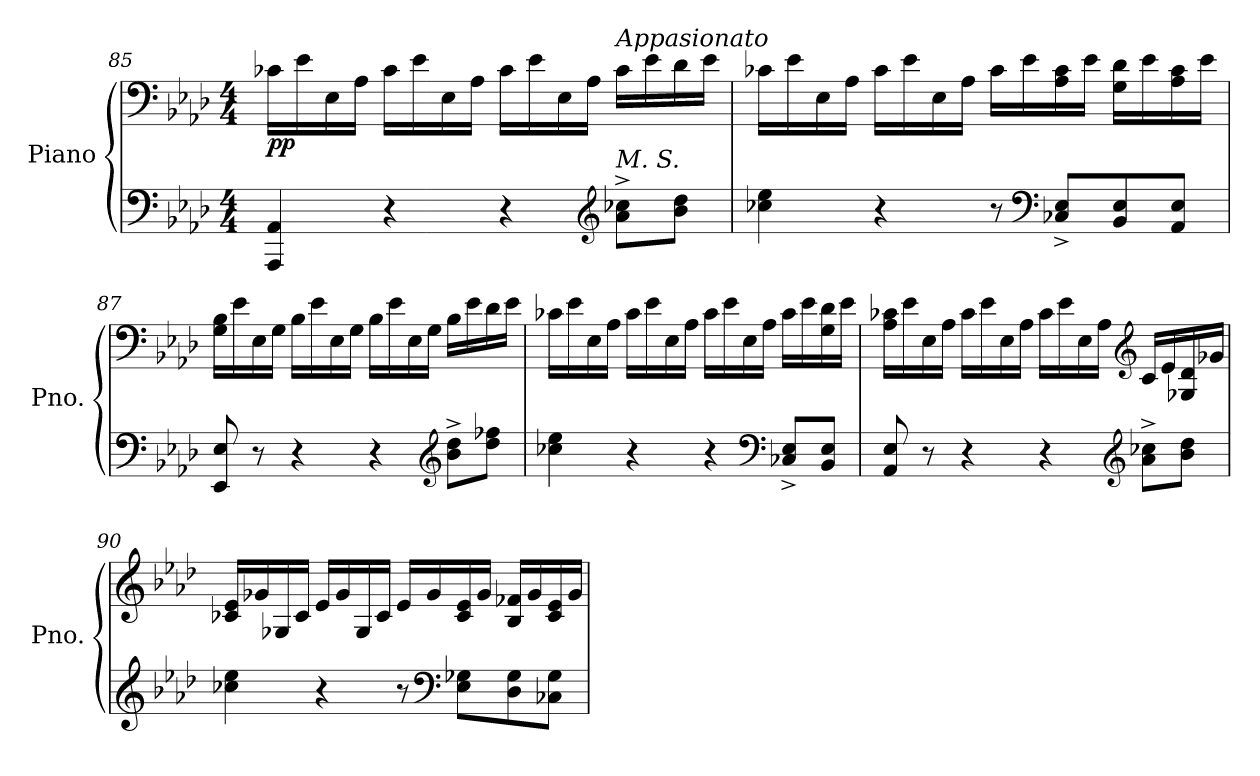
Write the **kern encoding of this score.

**kern	**kern	**dynam
*part1	*part1	*part1
*staff2	*staff1	*staff1/2
*I"Piano	*	*
*I'Pno.	*	*
!!LO:LB:g=z
*clefF4	*clefF4	*
*k[b-e-a-d-]	*k[b-e-a-d-]	*
*M4/4	*M4/4	*
=85	=85	=85
!	!	!LO:DY:b
4AAA-/ 4AA-/	16c-X\LL	pp
.	16e-\	.
.	16E-\	.
.	16A-\JJ	.
4r	16c-\LL	.
.	16e-\	.
.	16E-\	.
.	16A-\JJ	.
4r	16c-\LL	.
.	16e-\	.
.	16E-\	.
.	16A-\JJ	.
*clefG2	*	*
!	!LO:TX:a:i:t=Appasionato	!
!LO:TX:a:i:t=M. S.	!	!
8a-\^ 8cc-X\^L	16c-\LL	.
.	16e-\	.
8b-\ 8dd-\J	16d-\	.
.	16e-\JJ	.
=86	=86	=86
4cc-X\ 4ee-\	16c-X\LL	.
.	16e-\	.
.	16E-\	.
.	16A-\JJ	.
4r	16c-\LL	.
.	16e-\	.
.	16E-\	.
.	16A-\JJ	.
8r	16c-\LL	.
.	16e-\	.
*clefF4	*	*
8C-X/^ 8E-/^L	16A-\ 16c-\	.
.	16e-\JJ	.
8BB-/ 8E-/	16G\ 16d-\LL	.
.	16e-\	.
8AA-/ 8E-/J	16A-\ 16c-\	.
.	16e-\JJ	.
!!LO:LB:g=z
=87	=87	=87
8EE-/ 8E-/	16G\ 16B-\LL	.
.	16e-\	.
8r	16E-\	.
.	16G\JJ	.
4r	16B-\LL	.
.	16e-\	.
.	16E-\	.
.	16G\JJ	.
4r	16B-\LL	.
.	16e-\	.
.	16E-\	.
.	16G\JJ	.
*clefG2	*	*
8b-\^ 8dd-\^L	16B-\LL	.
.	16e-\	.
8dd-\ 8ff-X\J	16d-\	.
.	16e-\JJ	.
=88	=88	=88
4cc-X\ 4ee-\	16c-X\LL	.
.	16e-\	.
.	16E-\	.
.	16A-\JJ	.
4r	16c-\LL	.
.	16e-\	.
.	16E-\	.
.	16A-\JJ	.
4r	16c-\LL	.
.	16e-\	.
.	16E-\	.
.	16A-\JJ	.
*clefF4	*	*
8C-X/^ 8E-/^L	16c-\LL	.
.	16e-\	.
8BB-/ 8E-/J	16G\ 16d-\	.
.	16e-\JJ	.
!!LO:LB:g=z
=89	=89	=89
8AA-/ 8E-/	16A-\ 16c-X\LL	.
.	16e-\	.
8r	16E-\	.
.	16A-\JJ	.
4r	16c-\LL	.
.	16e-\	.
.	16E-\	.
.	16A-\JJ	.
4r	16c-\LL	.
.	16e-\	.
.	16E-\	.
.	16A-\JJ	.
*clefG2	*clefG2	*
8a-\^ 8cc-X\^L	16c-/LL	.
.	16e-/	.
8b-\ 8dd-\J	16G-X/ 16d-/	.
.	16g-X/JJ	.
=90	=90	=90
4cc-X\ 4ee-\	16c-X/ 16e-/LL	.
.	16g-X/	.
.	16G-X/	.
.	16c-/JJ	.
4r	16e-/LL	.
.	16g-/	.
.	16G-/	.
.	16c-/JJ	.
8r	16e-/LL	.
.	16g-/	.
*clefF4	*	*
8E-\ 8G-X\L	16c-/ 16e-/	.
.	16g-/JJ	.
8D-\ 8G-\	16B-/ 16f-X/LL	.
.	16g-/	.
8C-X\ 8G-\J	16c-/ 16e-/	.
.	16g-/JJ	.
=	=	=
*-	*-	*-
